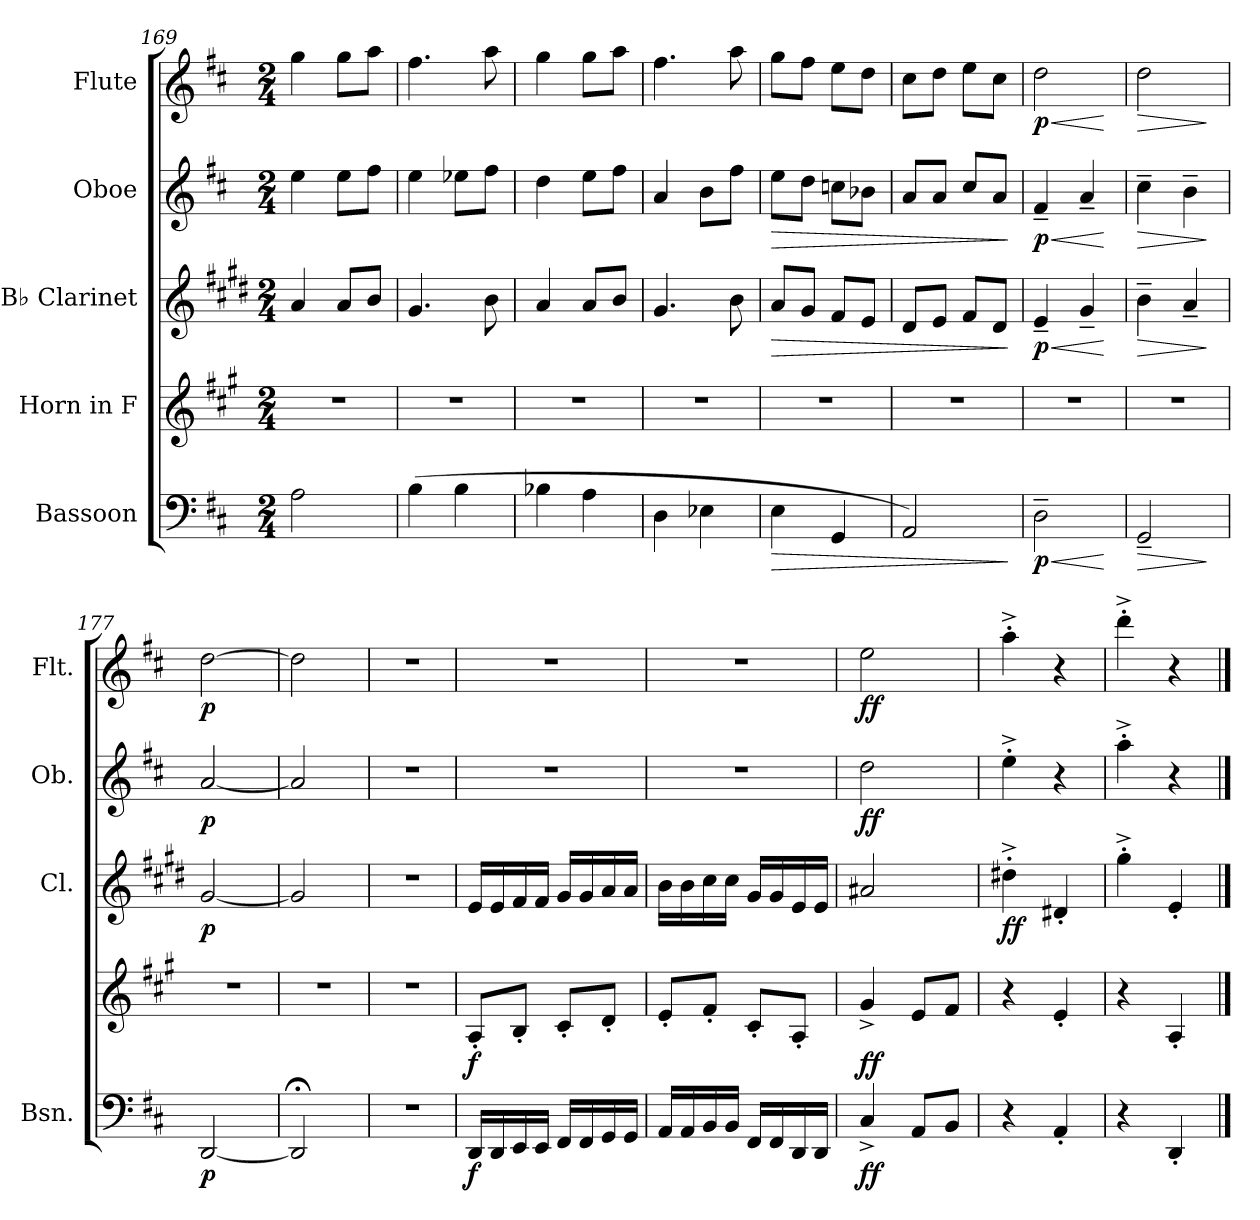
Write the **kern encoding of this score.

**kern	**dynam	**kern	**dynam	**kern	**dynam	**kern	**dynam	**kern	**dynam
*part5	*part5	*part4	*part4	*part3	*part3	*part2	*part2	*part1	*part1
*staff5	*staff5	*staff4	*staff4	*staff3	*staff3	*staff2	*staff2	*staff1	*staff1
*I"Bassoon	*	*I"Horn in F	*	*I"B♭ Clarinet	*	*I"Oboe	*	*I"Flute	*
*I'Bsn.	*	*	*	*I'Cl.	*	*I'Ob.	*	*I'Flt.	*
*clefF4	*	*clefG2	*	*clefG2	*	*clefG2	*	*clefG2	*
*	*	*ITrd4c7	*	*ITrd1c2	*	*	*	*	*
*k[f#c#]	*	*k[f#c#]	*	*k[f#c#]	*	*k[f#c#]	*	*k[f#c#]	*
*M2/4	*	*M2/4	*	*M2/4	*	*M2/4	*	*M2/4	*
=169	=169	=169	=169	=169	=169	=169	=169	=169	=169
2A\	.	2r	.	4g/	.	4ee\	.	4gg\	.
.	.	.	.	8g/L	.	8ee\L	.	8gg\L	.
.	.	.	.	8a/J	.	8ff#\J	.	8aa\J	.
!!LO:PB:g=z
=170	=170	=170	=170	=170	=170	=170	=170	=170	=170
(4B\	.	2r	.	4.f#/	.	4ee\	.	4.ff#\	.
4B\	.	.	.	.	.	8ee-X\L	.	.	.
.	.	.	.	8a\	.	8ff#\J	.	8aa\	.
=171	=171	=171	=171	=171	=171	=171	=171	=171	=171
4B-X\	.	2r	.	4g/	.	4dd\	.	4gg\	.
4A\	.	.	.	8g/L	.	8ee\L	.	8gg\L	.
.	.	.	.	8a/J	.	8ff#\J	.	8aa\J	.
=172	=172	=172	=172	=172	=172	=172	=172	=172	=172
4D\	.	2r	.	4.f#/	.	4a/	.	4.ff#\	.
4E-X\	.	.	.	.	.	8b\L	.	.	.
.	.	.	.	8a\	.	8ff#\J	.	8aa\	.
=173	=173	=173	=173	=173	=173	=173	=173	=173	=173
!	!LO:HP:b	!	!	!	!LO:HP:b	!	!LO:HP:b	!	!
4E\	>	2r	.	8g/L	>	8ee\L	>	8gg\L	.
.	.	.	.	8f#/J	.	8dd\J	.	8ff#\J	.
4GG/	.	.	.	8e/L	.	8ccn\L	.	8ee\L	.
.	.	.	.	8d/J	.	8b-X\J	.	8dd\J	.
=174	=174	=174	=174	=174	=174	=174	=174	=174	=174
2AA/)	.	2r	.	8c#/L	.	8a/L	.	8cc#\L	.
.	.	.	.	8d/J	.	8a/J	.	8dd\J	.
.	.	.	.	8e/L	.	8cc#/L	.	8ee\L	.
.	.	.	.	8c#/J	.	8a/J	.	8cc#\J	.
.	]	.	.	.	]	.	]	.	.
=175	=175	=175	=175	=175	=175	=175	=175	=175	=175
!	!LO:HP:b	!	!	!	!LO:HP:b	!	!LO:HP:b	!	!LO:HP:b
!	!LO:DY:n=1:b	!	!	!	!LO:DY:n=1:b	!	!LO:DY:n=1:b	!	!LO:DY:n=1:b
2D~\	< p	2r	.	4d~/	< p	4f#~/	< p	2dd\	< p
.	.	.	.	4f#~/	.	4a~/	.	.	.
.	[	.	.	.	[	.	[	.	[
=176	=176	=176	=176	=176	=176	=176	=176	=176	=176
!	!LO:HP:b	!	!	!	!LO:HP:b	!	!LO:HP:b	!	!LO:HP:b
2GG~/	>	2r	.	4a~\	>	4cc#~\	>	2dd\	>
.	.	.	.	4g~/	.	4b~\	.	.	.
.	]	.	.	.	]	.	]	.	]
=177	=177	=177	=177	=177	=177	=177	=177	=177	=177
!	!LO:DY:b	!	!	!	!LO:DY:b	!	!LO:DY:b	!	!LO:DY:b
[2DD/	p	2r	.	[2f#/	p	[2a/	p	[2dd\	p
=178	=178	=178	=178	=178	=178	=178	=178	=178	=178
2DD;</]	.	2r	.	2f#/]	.	2a/]	.	2dd\]	.
=179	=179	=179	=179	=179	=179	=179	=179	=179	=179
2r	.	2r	.	2r	.	2r	.	2r	.
!!LO:LB:g=z
=180	=180	=180	=180	=180	=180	=180	=180	=180	=180
!	!LO:DY:b	!	!LO:DY:b	!	!	!	!	!	!
16DD/LL	f	8D'/L	f	16d/LL	.	2r	.	2r	.
16DD/	.	.	.	16d/	.	.	.	.	.
16EE/	.	8E'/J	.	16e/	.	.	.	.	.
16EE/JJ	.	.	.	16e/JJ	.	.	.	.	.
16FF#/LL	.	8F#'/L	.	16f#/LL	.	.	.	.	.
16FF#/	.	.	.	16f#/	.	.	.	.	.
16GG/	.	8G'/J	.	16g/	.	.	.	.	.
16GG/JJ	.	.	.	16g/JJ	.	.	.	.	.
=181	=181	=181	=181	=181	=181	=181	=181	=181	=181
16AA/LL	.	8A'/L	.	16a\LL	.	2r	.	2r	.
16AA/	.	.	.	16a\	.	.	.	.	.
16BB/	.	8B'/J	.	16b\	.	.	.	.	.
16BB/JJ	.	.	.	16b\JJ	.	.	.	.	.
16FF#/LL	.	8F#'/L	.	16f#/LL	.	.	.	.	.
16FF#/	.	.	.	16f#/	.	.	.	.	.
16DD/	.	8D'/J	.	16d/	.	.	.	.	.
16DD/JJ	.	.	.	16d/JJ	.	.	.	.	.
=182	=182	=182	=182	=182	=182	=182	=182	=182	=182
!	!LO:DY:b	!	!LO:DY:b	!	!	!	!LO:DY:b	!	!LO:DY:b
4C#^/	ff	4c#^/	ff	2g#X/	.	2dd\	ff	2ee\	ff
8AA/L	.	8A/L	.	.	.	.	.	.	.
8BB/J	.	8B/J	.	.	.	.	.	.	.
=183	=183	=183	=183	=183	=183	=183	=183	=183	=183
!	!	!	!	!	!LO:DY:b	!	!	!	!
4r	.	4r	.	4cc#X'^\	ff	4ee^'\	.	4aa'^\	.
4AA'/	.	4A'/	.	4c#X'/	.	4r	.	4r	.
=184	=184	=184	=184	=184	=184	=184	=184	=184	=184
4r	.	4r	.	4ff#'^\	.	4aa'^\	.	4ddd'^\	.
4DD'/	.	4D'/	.	4d'/	.	4r	.	4r	.
==	==	==	==	==	==	==	==	==	==
*-	*-	*-	*-	*-	*-	*-	*-	*-	*-
